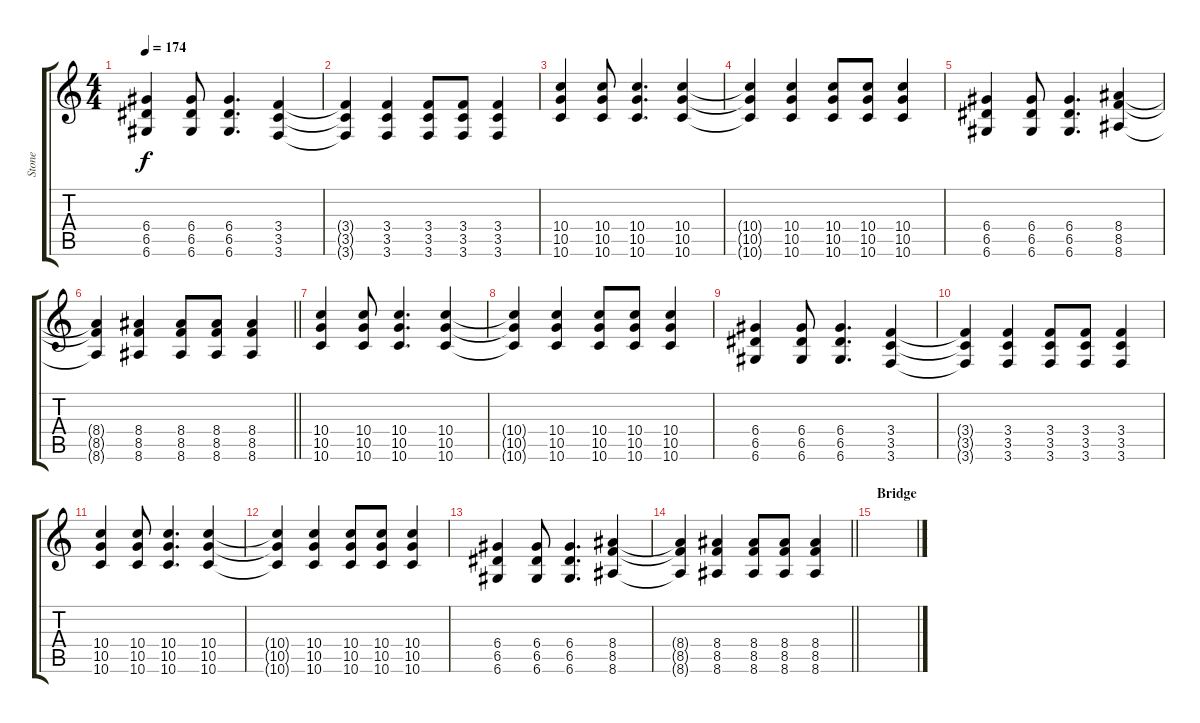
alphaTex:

\track ("Stone" "Stone") {instrument distortionguitar}
\staff {score tabs}
\tuning (E4 B3 G3 D3 A2 D2) {hide}
\ts (4 4)
\tempo 174
\clef g2
\ks c
(6.4 6.5 6.6).4{dy f} (6.4 6.5 6.6).8 (6.4 6.5 6.6).4{d} (3.4 3.5 3.6).4 |
(3.4{t} 3.5{t} 3.6{t}).4 (3.4 3.5 3.6).4 (3.4 3.5 3.6).8 (3.4 3.5 3.6).8 (3.4 3.5 3.6).4 |
(10.4 10.5 10.6).4 (10.4 10.5 10.6).8 (10.4 10.5 10.6).4{d} (10.4 10.5 10.6).4 |
(10.4{t} 10.5{t} 10.6{t}).4 (10.4 10.5 10.6).4 (10.4 10.5 10.6).8 (10.4 10.5 10.6).8 (10.4 10.5 10.6).4 |
(6.4 6.5 6.6).4 (6.4 6.5 6.6).8 (6.4 6.5 6.6).4{d} (8.4 8.5 8.6).4 |
\barLineRight lightlight
(8.4{t} 8.5{t} 8.6{t}).4 (8.4 8.5 8.6).4 (8.4 8.5 8.6).8 (8.4 8.5 8.6).8 (8.4 8.5 8.6).4 |
(10.4 10.5 10.6).4 (10.4 10.5 10.6).8 (10.4 10.5 10.6).4{d} (10.4 10.5 10.6).4 |
(10.4{t} 10.5{t} 10.6{t}).4 (10.4 10.5 10.6).4 (10.4 10.5 10.6).8 (10.4 10.5 10.6).8 (10.4 10.5 10.6).4 |
(6.4 6.5 6.6).4 (6.4 6.5 6.6).8 (6.4 6.5 6.6).4{d} (3.4 3.5 3.6).4 |
(3.4{t} 3.5{t} 3.6{t}).4 (3.4 3.5 3.6).4 (3.4 3.5 3.6).8 (3.4 3.5 3.6).8 (3.4 3.5 3.6).4 |
(10.4 10.5 10.6).4 (10.4 10.5 10.6).8 (10.4 10.5 10.6).4{d} (10.4 10.5 10.6).4 |
(10.4{t} 10.5{t} 10.6{t}).4 (10.4 10.5 10.6).4 (10.4 10.5 10.6).8 (10.4 10.5 10.6).8 (10.4 10.5 10.6).4 |
(6.4 6.5 6.6).4 (6.4 6.5 6.6).8 (6.4 6.5 6.6).4{d} (8.4 8.5 8.6).4 |
\barLineRight lightlight
(8.4{t} 8.5{t} 8.6{t}).4 (8.4 8.5 8.6).4 (8.4 8.5 8.6).8 (8.4 8.5 8.6).8 (8.4 8.5 8.6).4 |
\section ("" "Bridge")
